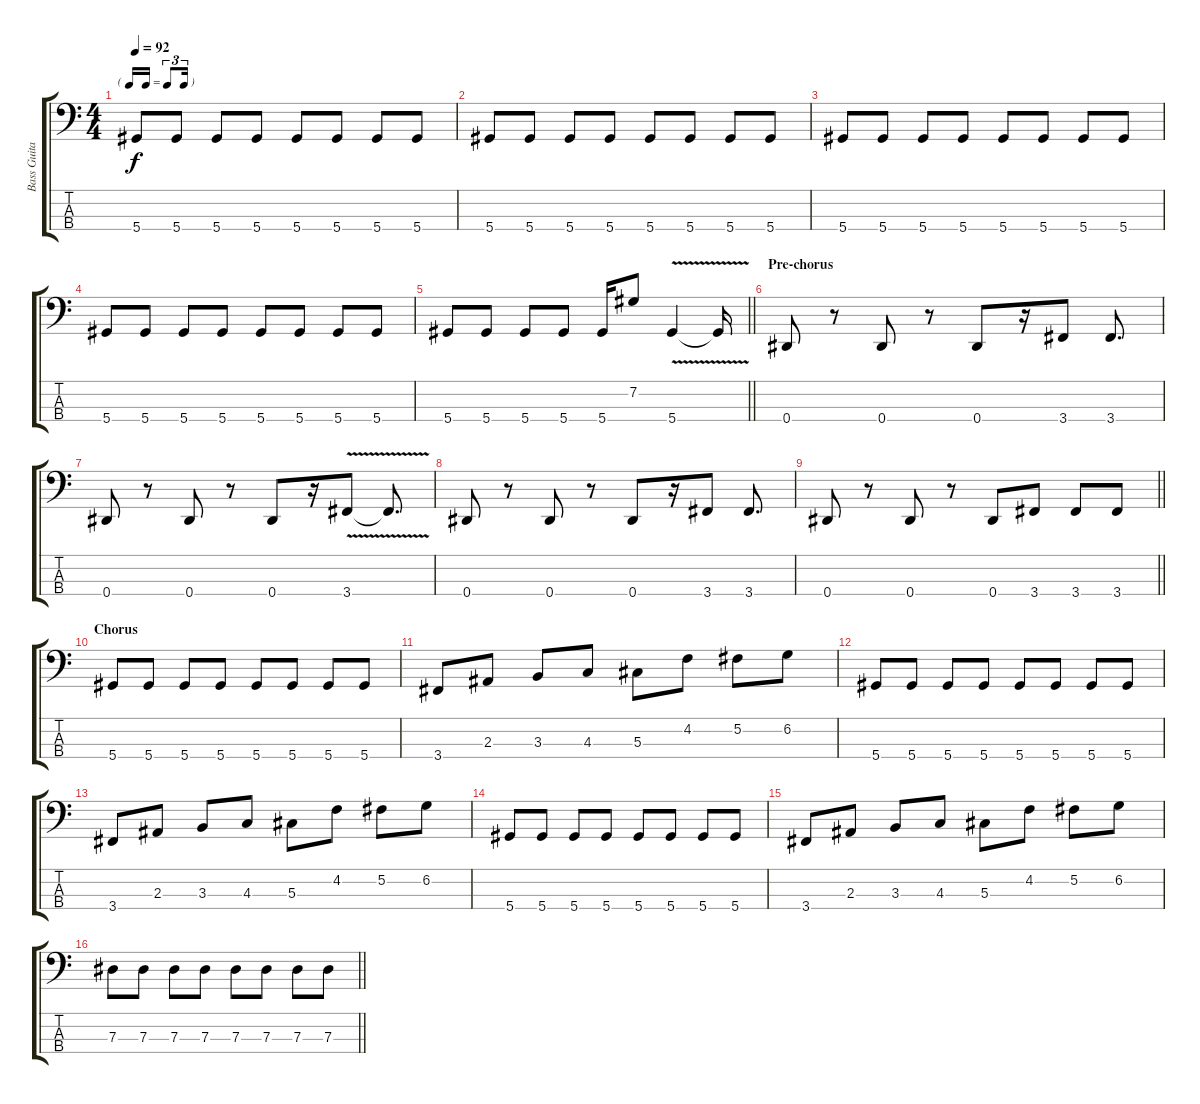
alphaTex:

\track ("Bass Guitar" "Bass Guita") {instrument electricbasspick}
\staff {score tabs}
\tuning (Gb2 Db2 Ab1 Eb1) {hide}
\ts (4 4)
\tf triplet16th
\tempo 92
\clef f4
\ks c
5.4.8{dy f} 5.4.8 5.4.8 5.4.8 5.4.8 5.4.8 5.4.8 5.4.8 |
5.4.8 5.4.8 5.4.8 5.4.8 5.4.8 5.4.8 5.4.8 5.4.8 |
5.4.8 5.4.8 5.4.8 5.4.8 5.4.8 5.4.8 5.4.8 5.4.8 |
5.4.8 5.4.8 5.4.8 5.4.8 5.4.8 5.4.8 5.4.8 5.4.8 |
\barLineRight lightlight
5.4.8 5.4.8 5.4.8 5.4.8 5.4.16 7.2.8 5.4{v}.4 5.4{t}.16 |
\section ("" "Pre-chorus")
0.4.8 r.8 0.4.8 r.8 0.4.8 r.16 3.4.8 3.4.8{d} |
0.4.8 r.8 0.4.8 r.8 0.4.8 r.16 3.4{v}.8 3.4{t}.8{d} |
0.4.8 r.8 0.4.8 r.8 0.4.8 r.16 3.4.8 3.4.8{d} |
\barLineRight lightlight
0.4.8 r.8 0.4.8 r.8 0.4.8 3.4.8 3.4.8 3.4.8 |
\section ("" "Chorus")
5.4.8 5.4.8 5.4.8 5.4.8 5.4.8 5.4.8 5.4.8 5.4.8 |
3.4.8 2.3.8 3.3.8 4.3.8 5.3.8 4.2.8 5.2.8 6.2.8 |
5.4.8 5.4.8 5.4.8 5.4.8 5.4.8 5.4.8 5.4.8 5.4.8 |
3.4.8 2.3.8 3.3.8 4.3.8 5.3.8 4.2.8 5.2.8 6.2.8 |
5.4.8 5.4.8 5.4.8 5.4.8 5.4.8 5.4.8 5.4.8 5.4.8 |
3.4.8 2.3.8 3.3.8 4.3.8 5.3.8 4.2.8 5.2.8 6.2.8 |
\barLineRight lightlight
7.3.8 7.3.8 7.3.8 7.3.8 7.3.8 7.3.8 7.3.8 7.3.8
